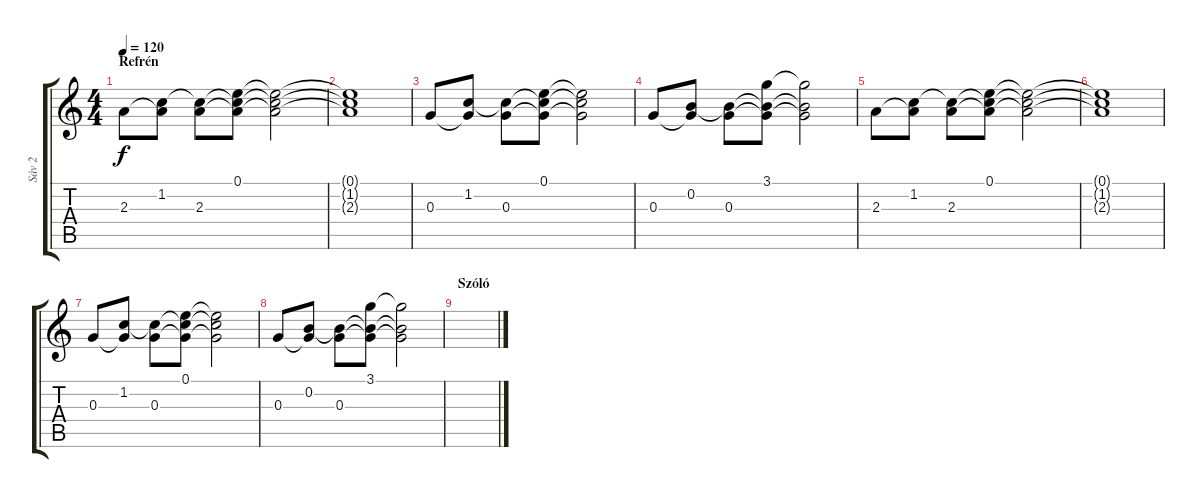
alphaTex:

\track ("Sáv 2" "Sáv 2") {instrument electricguitarclean}
\staff {score tabs}
\tuning (E4 B3 G3 D3 A2 E2) {hide}
\ts (4 4)
\section ("" "Refrén")
\tempo 120
\clef g2
\ks c
2.3.8{dy f} (1.2 2.3{t}).8 (1.2{t} 2.3).8 (0.1 1.2{t} 2.3{t}).8 (0.1{t} 1.2{t} 2.3{t}).2 |
(0.1{t} 1.2{t} 2.3{t}).1 |
0.3.8 (1.2 0.3{t}).8 (1.2{t} 0.3).8 (0.1 1.2{t} 0.3{t}).8 (0.1{t} 1.2{t} 0.3{t}).2 |
0.3.8 (0.2 0.3{t}).8 (0.2{t} 0.3).8 (3.1 0.2{t} 0.3{t}).8 (3.1{t} 0.2{t} 0.3{t}).2 |
2.3.8 (1.2 2.3{t}).8 (1.2{t} 2.3).8 (0.1 1.2{t} 2.3{t}).8 (0.1{t} 1.2{t} 2.3{t}).2 |
(0.1{t} 1.2{t} 2.3{t}).1 |
0.3.8 (1.2 0.3{t}).8 (1.2{t} 0.3).8 (0.1 1.2{t} 0.3{t}).8 (0.1{t} 1.2{t} 0.3{t}).2 |
0.3.8 (0.2 0.3{t}).8 (0.2{t} 0.3).8 (3.1 0.2{t} 0.3{t}).8 (3.1{t} 0.2{t} 0.3{t}).2 |
\section ("" "Szóló")
